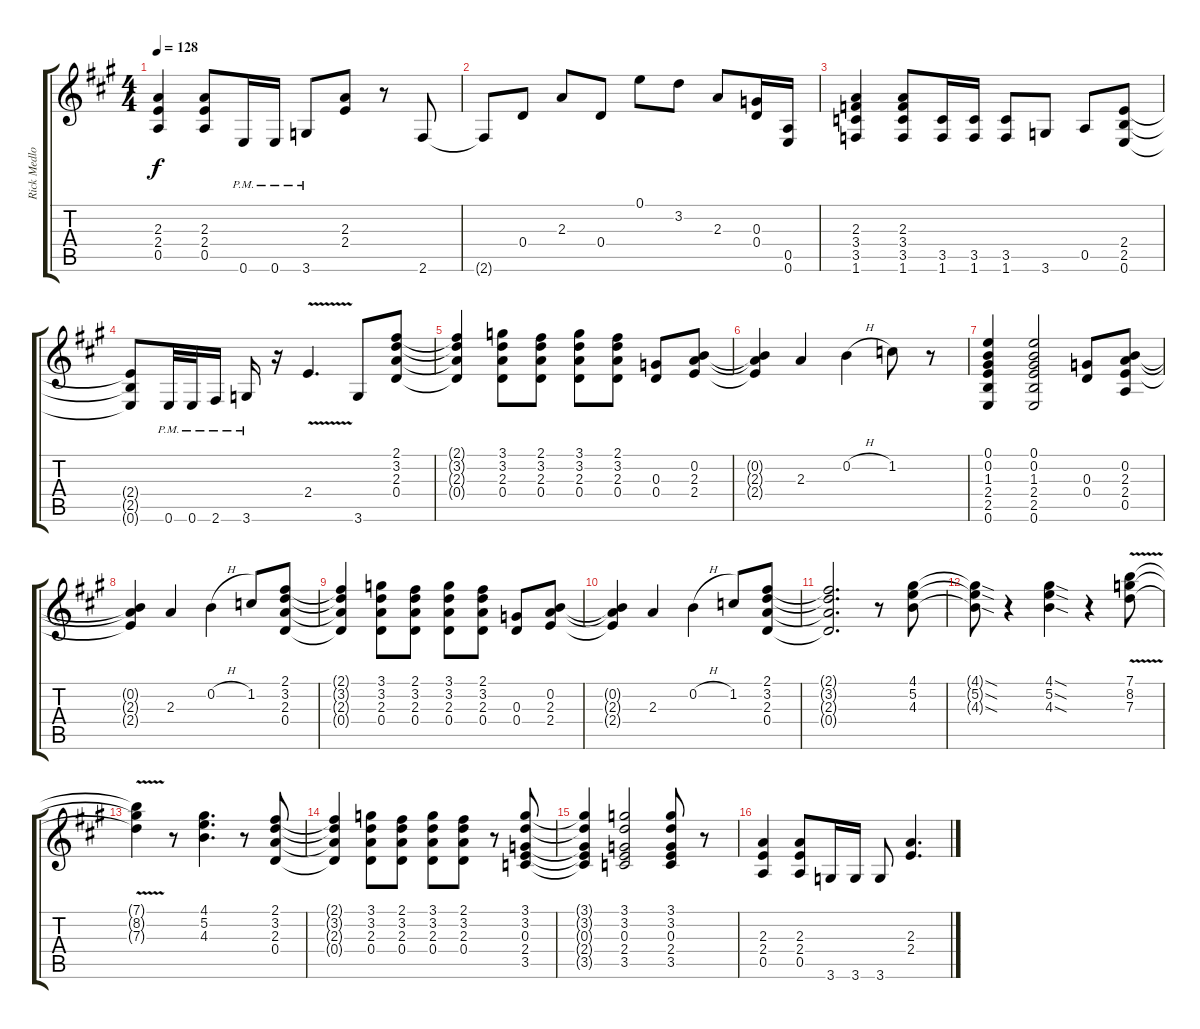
\track ("Rick Medlocke Guitar" "Rick Medlo") {instrument overdrivenguitar}
\staff {score tabs}
\tuning (E4 B3 G3 D3 A2 E2) {hide}
\ts (4 4)
\tempo 128
\clef g2
\ks a
(2.3 2.4 0.5).4{dy f} (2.3 2.4 0.5).8 0.6{pm}.16 0.6{pm}.16 3.6{pm}.8 (2.3 2.4).8 r.8 2.6.8 |
2.6{t}.8 0.4.8 2.3.8 0.4.8 0.1.8 3.2.8 2.3.8 (0.3 0.4).16 (0.5 0.6).16 |
(2.3 3.4 3.5 1.6).4 (2.3 3.4 3.5 1.6).8 (3.5 1.6).16 (3.5 1.6).16 (3.5 1.6).8 3.6.8 0.5.8 (2.4 2.5 0.6).8 |
(2.4{t} 2.5{t} 0.6{t}).8 0.6{pm}.32 0.6{pm}.32 2.6{pm}.16 3.6{pm}.16 r.16 2.4{v}.4{d} 3.6.8 (2.1 3.2 2.3 0.4).8 |
(2.1{t} 3.2{t} 2.3{t} 0.4{t}).4 (3.1 3.2 2.3 0.4).8 (2.1 3.2 2.3 0.4).8 (3.1 3.2 2.3 0.4).8 (2.1 3.2 2.3 0.4).8 (0.3 0.4).8 (0.2 2.3 2.4).8 |
(0.2{t} 2.3{t} 2.4{t}).4 2.3.4 0.2{h}.4 1.2.8 r.8 |
(0.1 0.2 1.3 2.4 2.5 0.6).4 (0.1 0.2 1.3 2.4 2.5 0.6).2 (0.3 0.4).8 (0.2 2.3 2.4 0.5).8 |
(0.2{t} 2.3{t} 2.4{t}).4 2.3.4 0.2{h}.4 1.2.8 (2.1 3.2 2.3 0.4).8 |
(2.1{t} 3.2{t} 2.3{t} 0.4{t}).4 (3.1 3.2 2.3 0.4).8 (2.1 3.2 2.3 0.4).8 (3.1 3.2 2.3 0.4).8 (2.1 3.2 2.3 0.4).8 (0.3 0.4).8 (0.2 2.3 2.4).8 |
(0.2{t} 2.3{t} 2.4{t}).4 2.3.4 0.2{h}.4 1.2.8 (2.1 3.2 2.3 0.4).8 |
(2.1{t} 3.2{t} 2.3{t} 0.4{t}).2{d} r.8 (4.1 5.2 4.3).8 |
(4.1{sod t} 5.2{sod t} 4.3{sod t}).8 r.4 (4.1{sod} 5.2{sod} 4.3{sod}).4 r.4 (7.1{v} 8.2{v} 7.3{v}).8 |
(7.1{t} 8.2{t} 7.3{t}).4 r.8 (4.1 5.2 4.3).4{d} r.8 (2.1 3.2 2.3 0.4).8 |
(2.1{t} 3.2{t} 2.3{t} 0.4{t}).4 (3.1 3.2 2.3 0.4).8 (2.1 3.2 2.3 0.4).8 (3.1 3.2 2.3 0.4).8 (2.1 3.2 2.3 0.4).8 r.8 (3.1 3.2 0.3 2.4 3.5).8 |
(3.1{t} 3.2{t} 0.3{t} 2.4{t} 3.5{t}).4 (3.1 3.2 0.3 2.4 3.5).2 (3.1 3.2 0.3 2.4 3.5).8 r.8 |
(2.3 2.4 0.5).4 (2.3 2.4 0.5).8 3.6.16 3.6.16 3.6.8 (2.3 2.4).4{d}
